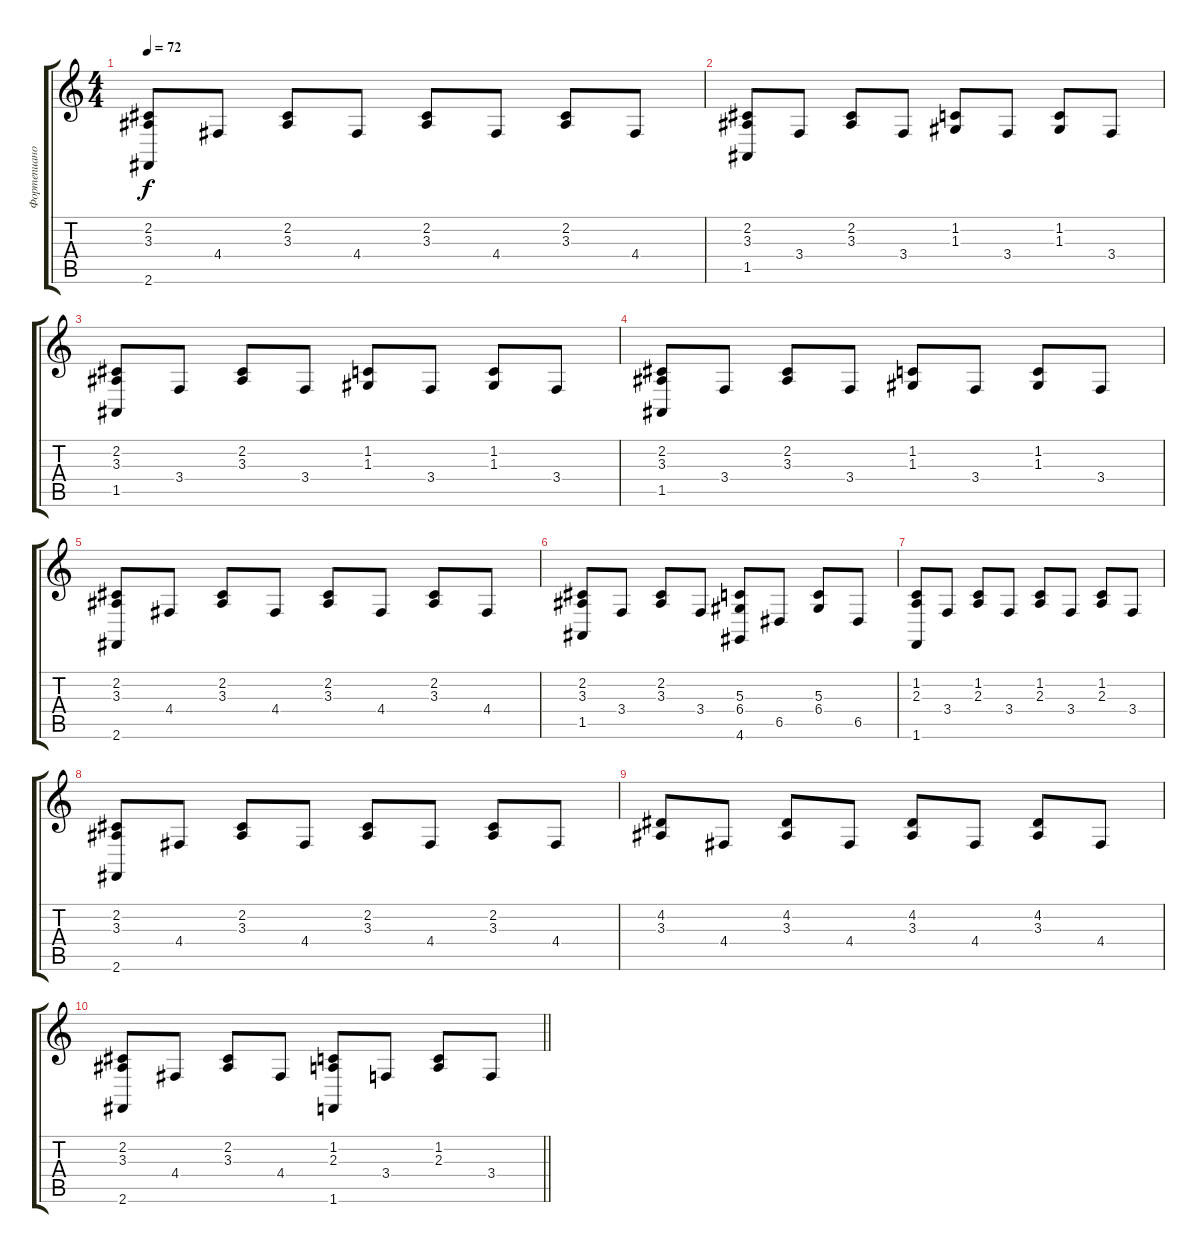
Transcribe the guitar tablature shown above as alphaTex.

\track ("Фортепиано" "Фортепиано") {instrument acousticgrandpiano}
\staff {score tabs}
\tuning (E4 B3 G3 D3 A2 E2) {hide}
\ts (4 4)
\tempo 72
\clef g2
\ks c
(2.2 3.3 2.6).8{dy f} 4.4.8 (2.2 3.3).8 4.4.8 (2.2 3.3).8 4.4.8 (2.2 3.3).8 4.4.8 |
(2.2 3.3 1.5).8 3.4.8 (2.2 3.3).8 3.4.8 (1.2 1.3).8 3.4.8 (1.2 1.3).8 3.4.8 |
(2.2 3.3 1.5).8 3.4.8 (2.2 3.3).8 3.4.8 (1.2 1.3).8 3.4.8 (1.2 1.3).8 3.4.8 |
(2.2 3.3 1.5).8 3.4.8 (2.2 3.3).8 3.4.8 (1.2 1.3).8 3.4.8 (1.2 1.3).8 3.4.8 |
(2.2 3.3 2.6).8 4.4.8 (2.2 3.3).8 4.4.8 (2.2 3.3).8 4.4.8 (2.2 3.3).8 4.4.8 |
(2.2 3.3 1.5).8 3.4.8 (2.2 3.3).8 3.4.8 (5.3 6.4 4.6).8 6.5.8 (5.3 6.4).8 6.5.8 |
(1.2 2.3 1.6).8 3.4.8 (1.2 2.3).8 3.4.8 (1.2 2.3).8 3.4.8 (1.2 2.3).8 3.4.8 |
(2.2 3.3 2.6).8 4.4.8 (2.2 3.3).8 4.4.8 (2.2 3.3).8 4.4.8 (2.2 3.3).8 4.4.8 |
(4.2 3.3).8 4.4.8 (4.2 3.3).8 4.4.8 (4.2 3.3).8 4.4.8 (4.2 3.3).8 4.4.8 |
\barLineRight lightlight
(2.2 3.3 2.6).8 4.4.8 (2.2 3.3).8 4.4.8 (1.2 2.3 1.6).8 3.4.8 (1.2 2.3).8 3.4.8
